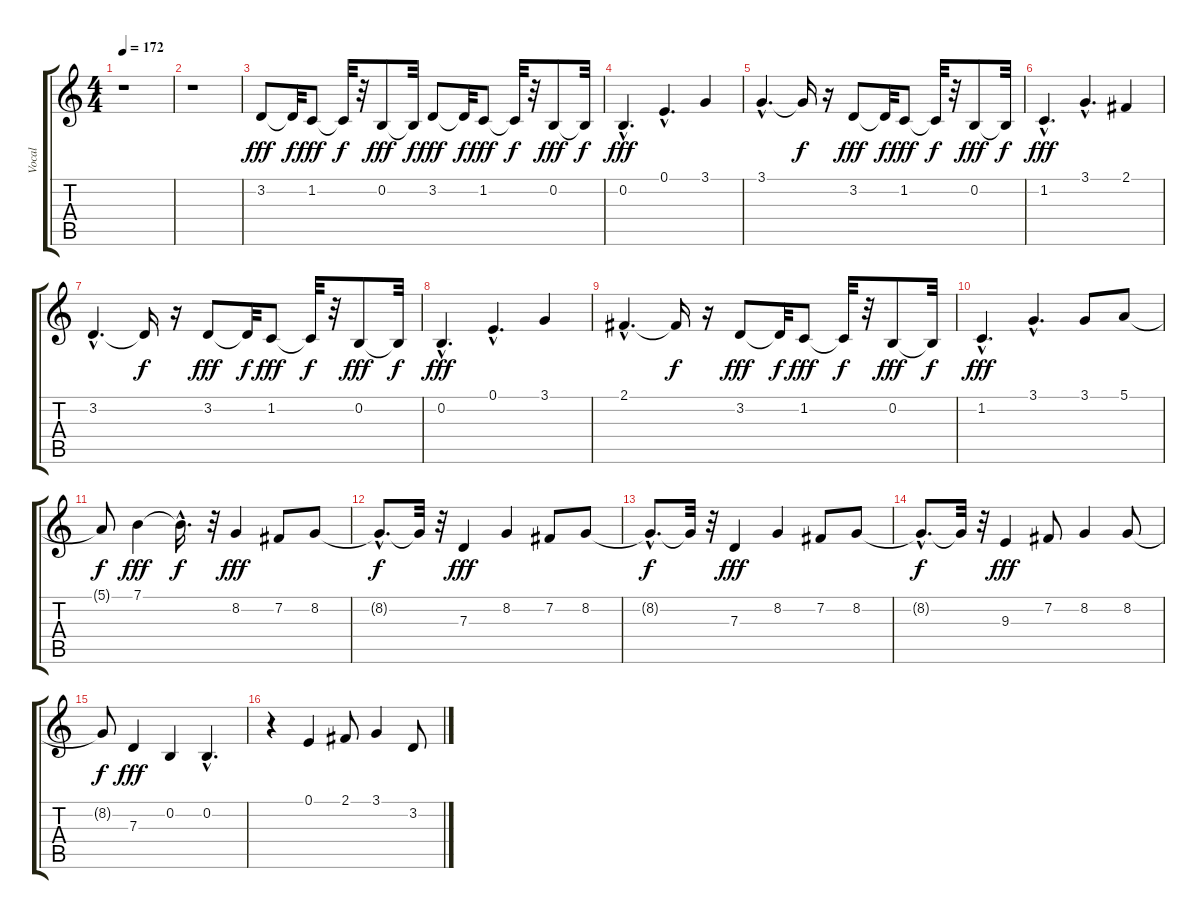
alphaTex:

\track ("Vocal" "Vocal") {instrument flute}
\staff {score tabs}
\tuning (E4 B3 G3 D3 A2 E2) {hide}
\ts (4 4)
\tempo 172
\clef g2
\ks c
r.1{dy f} |
r.1 |
3.2.8{dy fff} 3.2{t}.32{dy f} 1.2.8{dy fff} 1.2{t}.32{dy f} r.32 0.2.8{dy fff} 0.2{t}.32{dy f} 3.2.8{dy fff} 3.2{t}.32{dy f} 1.2.8{dy fff} 1.2{t}.32{dy f} r.32 0.2.8{dy fff} 0.2{t}.32{dy f} |
0.2{hac}.4{d dy fff} 0.1{hac}.4{d} 3.1.4 |
3.1{hac}.4{d} 3.1{t}.16{dy f} r.16 3.2.8{dy fff} 3.2{t}.32{dy f} 1.2.8{dy fff} 1.2{t}.32{dy f} r.32 0.2.8{dy fff} 0.2{t}.32{dy f} |
1.2{hac}.4{d dy fff} 3.1{hac}.4{d} 2.1.4 |
3.2{hac}.4{d} 3.2{t}.16{dy f} r.16 3.2.8{dy fff} 3.2{t}.32{dy f} 1.2.8{dy fff} 1.2{t}.32{dy f} r.32 0.2.8{dy fff} 0.2{t}.32{dy f} |
0.2{hac}.4{d dy fff} 0.1{hac}.4{d} 3.1.4 |
2.1{hac}.4{d} 2.1{t}.16{dy f} r.16 3.2.8{dy fff} 3.2{t}.32{dy f} 1.2.8{dy fff} 1.2{t}.32{dy f} r.32 0.2.8{dy fff} 0.2{t}.32{dy f} |
1.2{hac}.4{d dy fff} 3.1{hac}.4{d} 3.1.8 5.1.8 |
5.1{t}.8{dy f} 7.1.4{dy fff} 7.1{hac t}.16{d dy f} r.32 8.2.4{dy fff} 7.2.8 8.2.8 |
8.2{hac t}.8{d dy f} 8.2{t}.32 r.32 7.3.4{dy fff} 8.2.4 7.2.8 8.2.8 |
8.2{hac t}.8{d dy f} 8.2{t}.32 r.32 7.3.4{dy fff} 8.2.4 7.2.8 8.2.8 |
8.2{hac t}.8{d dy f} 8.2{t}.32 r.32 9.3.4{dy fff} 7.2.8 8.2.4 8.2.8 |
8.2{t}.8{dy f} 7.3.4{dy fff} 0.2.4 0.2{hac}.4{d} |
r.4 0.1.4 2.1.8 3.1.4 3.2.8
